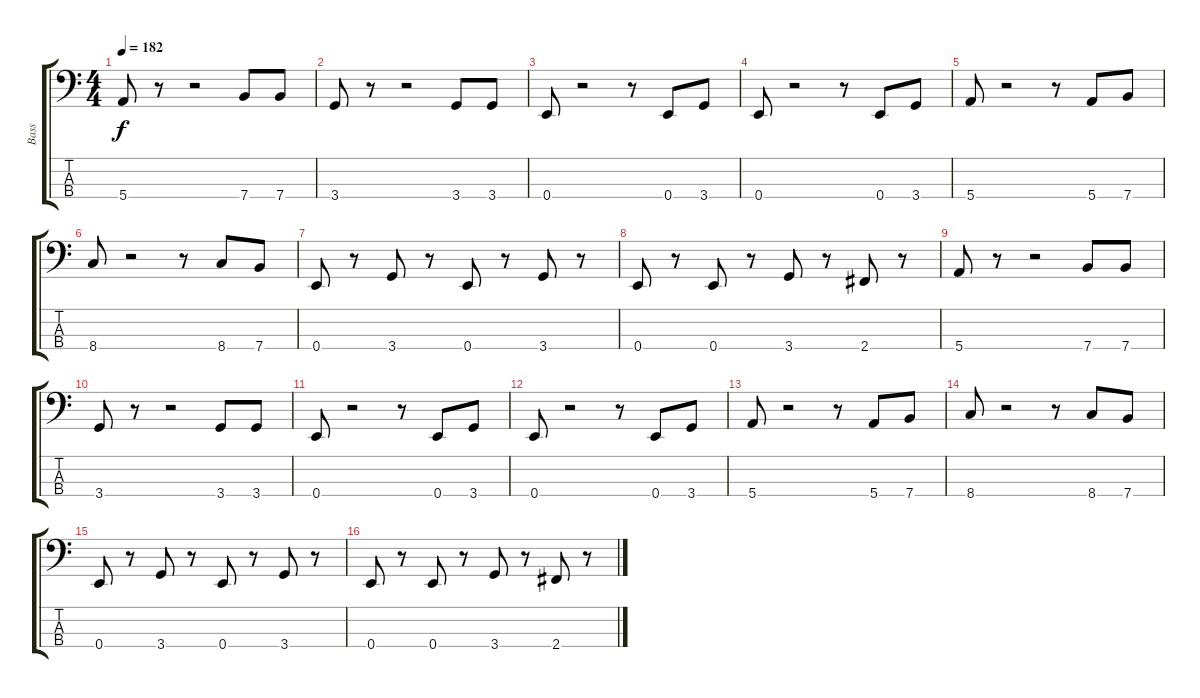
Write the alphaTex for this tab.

\track ("Bass" "Bass") {instrument electricbassfinger}
\staff {score tabs}
\tuning (G2 D2 A1 E1) {hide}
\ts (4 4)
\tempo 182
\clef f4
\ks c
5.4.8{dy f} r.8 r.2 7.4.8 7.4.8 |
3.4.8 r.8 r.2 3.4.8 3.4.8 |
0.4.8 r.2 r.8 0.4.8 3.4.8 |
0.4.8 r.2 r.8 0.4.8 3.4.8 |
5.4.8 r.2 r.8 5.4.8 7.4.8 |
8.4.8 r.2 r.8 8.4.8 7.4.8 |
0.4.8 r.8 3.4.8 r.8 0.4.8 r.8 3.4.8 r.8 |
0.4.8 r.8 0.4.8 r.8 3.4.8 r.8 2.4.8 r.8 |
5.4.8 r.8 r.2 7.4.8 7.4.8 |
3.4.8 r.8 r.2 3.4.8 3.4.8 |
0.4.8 r.2 r.8 0.4.8 3.4.8 |
0.4.8 r.2 r.8 0.4.8 3.4.8 |
5.4.8 r.2 r.8 5.4.8 7.4.8 |
8.4.8 r.2 r.8 8.4.8 7.4.8 |
0.4.8 r.8 3.4.8 r.8 0.4.8 r.8 3.4.8 r.8 |
0.4.8 r.8 0.4.8 r.8 3.4.8 r.8 2.4.8 r.8
